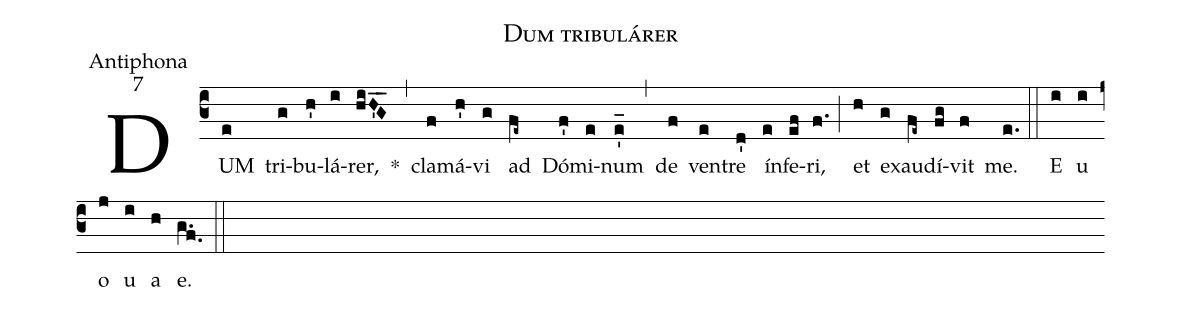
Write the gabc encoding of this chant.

name:Dum tribulárer;
office-part:Antiphona;
mode:7;
%%
(c3) DUM(e) tri(g)bu(h')lá(i)rer,(hiH'G__) *(,) cla(f)má(h')vi(g) ad(fe~) Dó(f')mi(e)num(e'_) (,) de(f) ven(e)tre(d') ín(e)fe(ef)ri,(f.) (;) et(h) ex(g)au(fe~)dí(fg)vit(f) me.(e.) (::) E(i) u(i) o(j) u(i) a(h) e.(g.f.) (::)
